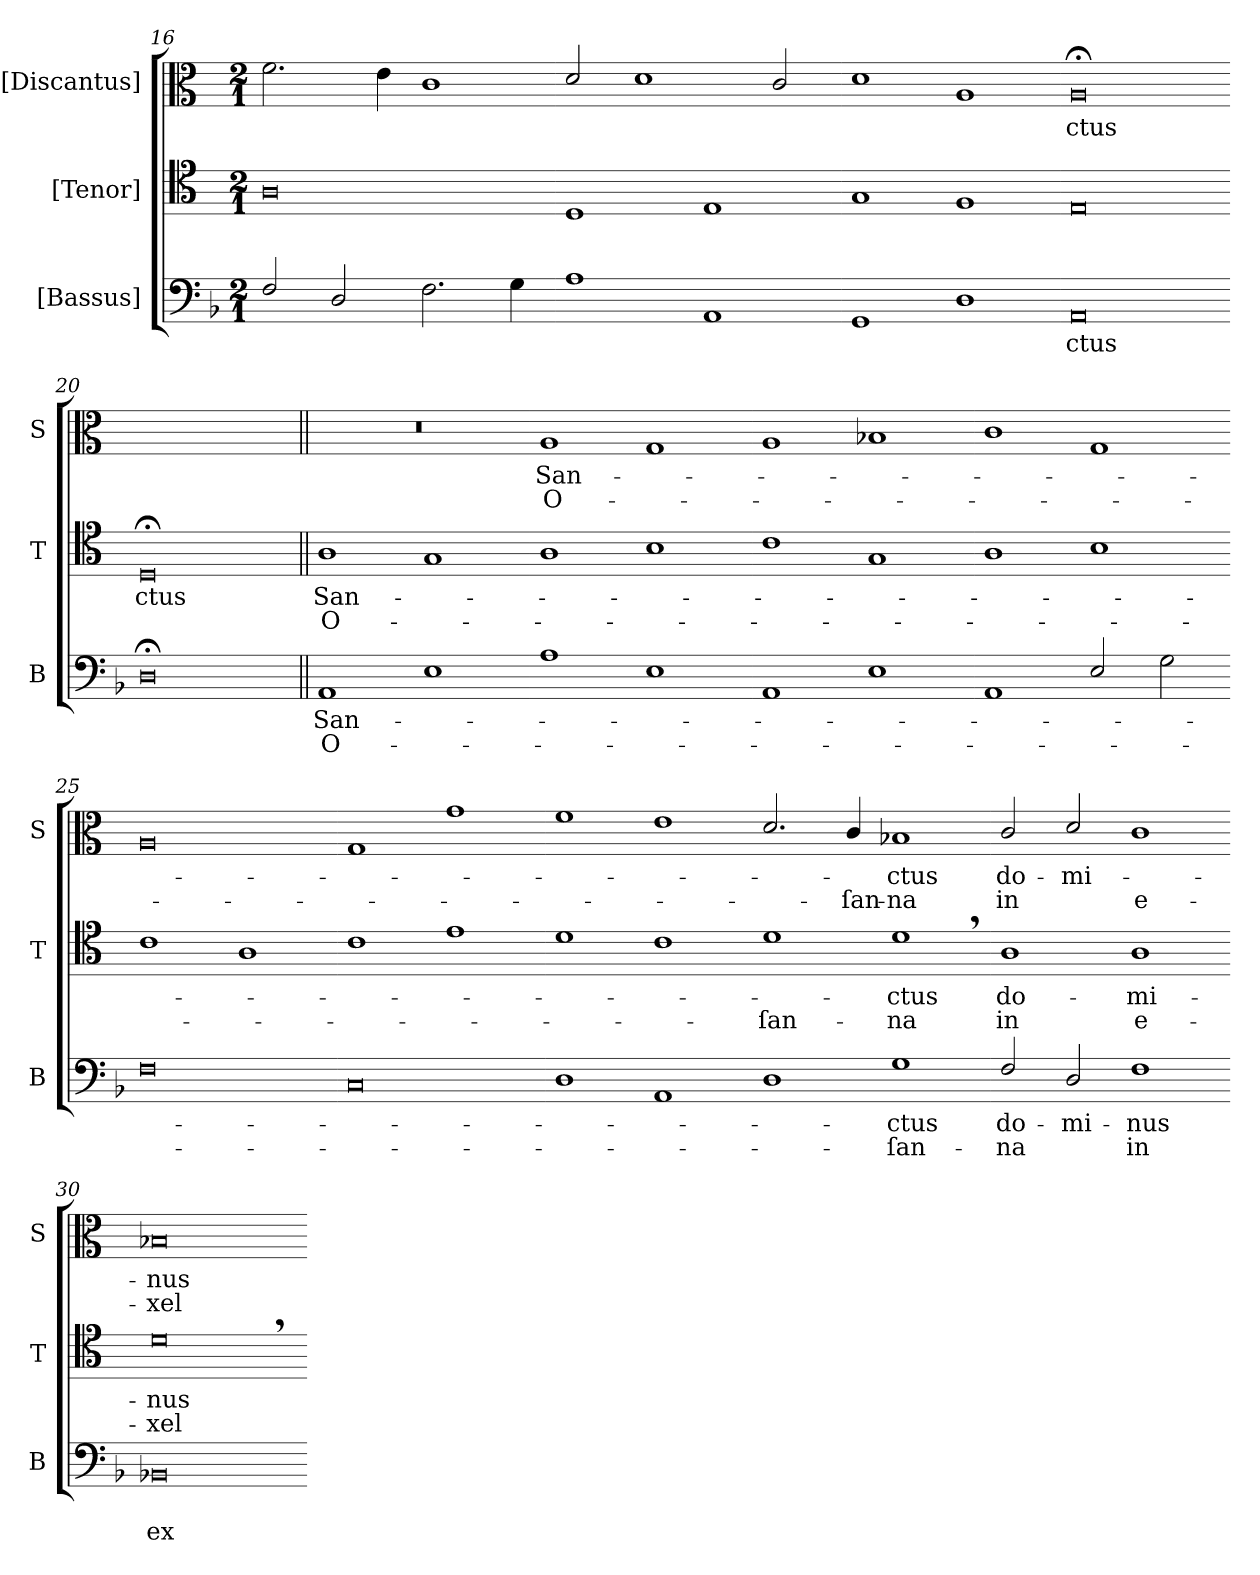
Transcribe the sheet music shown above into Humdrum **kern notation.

**kern	**text	**text	**kern	**text	**text	**kern	**text	**text
*part3	*part3	*part3	*part2	*part2	*part2	*part1	*part1	*part1
*staff3	*staff3	*staff3	*staff2	*staff2	*staff2	*staff1	*staff1	*staff1
*I"[Bassus]	*	*	*I"[Tenor]	*	*	*I"[Discantus]	*	*
*I'B	*	*	*I'T	*	*	*I'S	*	*
*clefF4	*	*	*clefC4	*	*	*clefC3	*	*
*k[b-]	*	*	*k[]	*	*	*k[]	*	*
*	*	*	*D:dor	*	*	*D:dor	*	*
*M2/1	*	*	*M2/1	*	*	*M2/1	*	*
=16	=16	=16	=16	=16	=16	=16	=16	=16
2F/	.	.	0A	.	.	2.f\	.	.
2D/	.	.	.	.	.	.	.	.
.	.	.	.	.	.	4e\	.	.
2.F\	.	.	.	.	.	1c	.	.
4G\	.	.	.	.	.	.	.	.
=17-	=17-	=17-	=17-	=17-	=17-	=17-	=17-	=17-
1A	.	.	1D	.	.	2d/	.	.
.	.	.	.	.	.	1d	.	.
1AA	.	.	1E	.	.	.	.	.
.	.	.	.	.	.	2c/	.	.
=18-	=18-	=18-	=18-	=18-	=18-	=18-	=18-	=18-
1GG	.	.	1G	.	.	1d	.	.
1D	.	.	1F	.	.	1A	.	.
=19-	=19-	=19-	=19-	=19-	=19-	=19-	=19-	=19-
0AA	-ctus	.	0E	.	.	0A;<	-ctus	.
=20-	=20-	=20-	=20-	=20-	=20-	=20-	=20-	=20-
0D;<	.	.	0D;<	-ctus	.	0Ayy	.	.
=21||	=21||	=21||	=21||	=21||	=21||	=21||	=21||	=21||
1AA	San-	O-	1A	San-	O-	0r	.	.
1E	.	.	1G	.	.	.	.	.
=22-	=22-	=22-	=22-	=22-	=22-	=22-	=22-	=22-
1A	.	.	1A	.	.	1A	San-	O-
1E	.	.	1B	.	.	1G	.	.
=23-	=23-	=23-	=23-	=23-	=23-	=23-	=23-	=23-
1AA	.	.	1c	.	.	1A	.	.
1E	.	.	1G	.	.	1B-	.	.
=24-	=24-	=24-	=24-	=24-	=24-	=24-	=24-	=24-
1AA	.	.	1A	.	.	1c	.	.
2E/	.	.	1B	.	.	1G	.	.
2G\	.	.	.	.	.	.	.	.
=25-	=25-	=25-	=25-	=25-	=25-	=25-	=25-	=25-
0F	.	.	1c	.	.	0A	.	.
.	.	.	1A	.	.	.	.	.
=26-	=26-	=26-	=26-	=26-	=26-	=26-	=26-	=26-
0C	.	.	1c	.	.	1G	.	.
.	.	.	1e	.	.	1g	.	.
=27-	=27-	=27-	=27-	=27-	=27-	=27-	=27-	=27-
1D	.	.	1d	.	.	1f	.	.
1AA	.	.	1c	.	.	1e	.	.
=28-	=28-	=28-	=28-	=28-	=28-	=28-	=28-	=28-
1D	.	.	1d	.	-ſan-	2.d/	.	.
.	.	.	.	.	.	4c/	.	-ſan-
1G	-ctus	-ſan-	1d,	-ctus	-na	1B-X	-ctus	-na
=29-	=29-	=29-	=29-	=29-	=29-	=29-	=29-	=29-
2F/	do-	-na	1A	do-	in	2c/	do-	in
2D/	-mi-	.	.	.	.	2d/	-mi-	.
1F	-nus	in	1A	-mi-	e-	1c	.	e-
=30-	=30-	=30-	=30-	=30-	=30-	=30-	=30-	=30-
0BB-X	.	ex	0d,	-nus	-xel	0B-X	-nus	-xel
=-	=-	=-	=-	=-	=-	=-	=-	=-
*-	*-	*-	*-	*-	*-	*-	*-	*-
